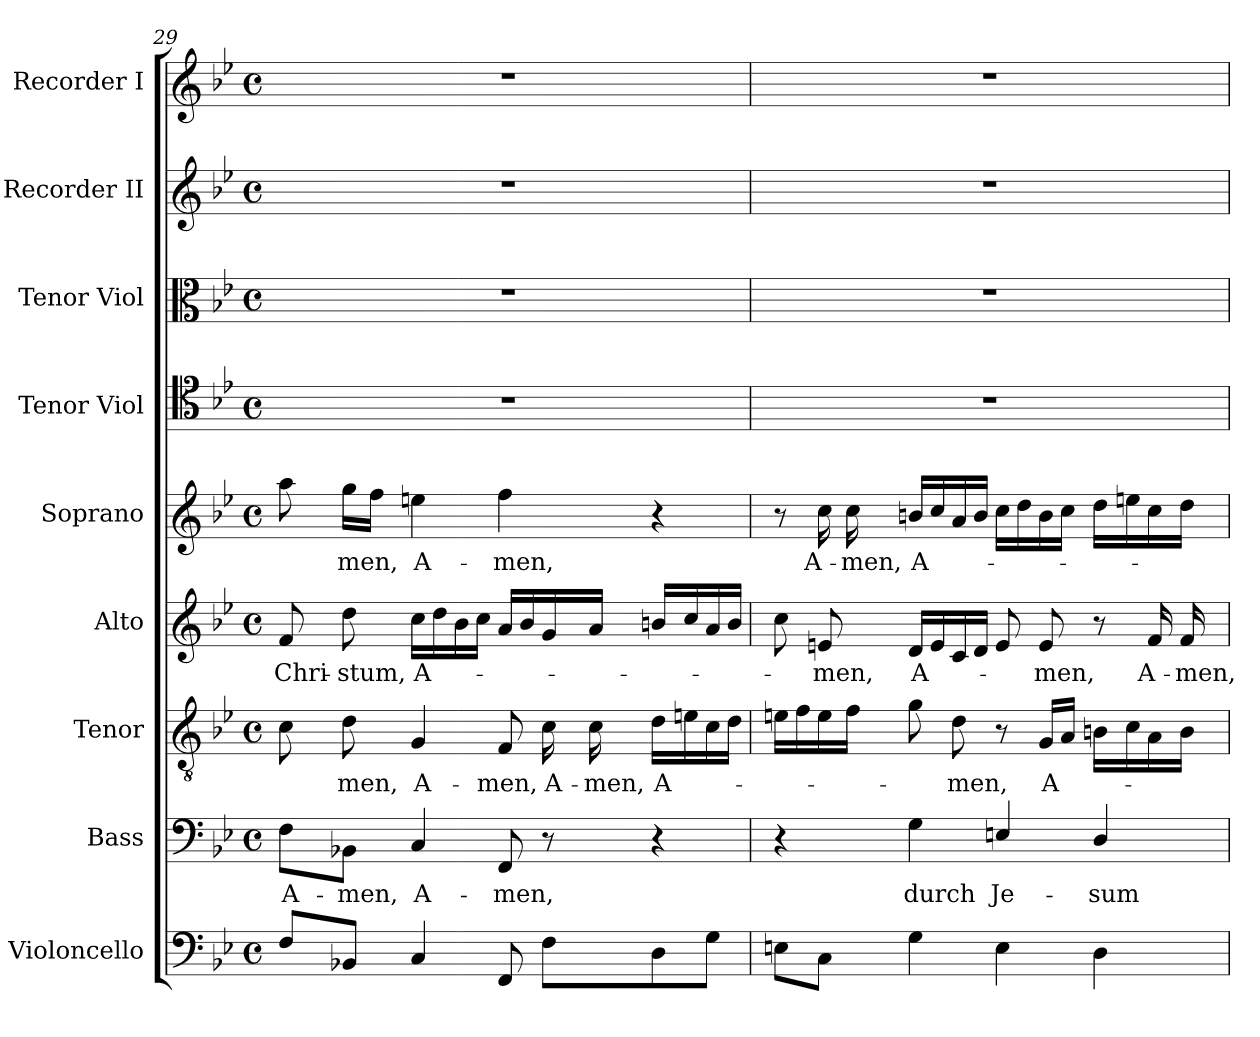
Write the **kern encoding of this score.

**kern	**kern	**text	**kern	**text	**kern	**text	**kern	**text	**kern	**kern	**kern	**kern
*part9	*part8	*part8	*part7	*part7	*part6	*part6	*part5	*part5	*part4	*part3	*part2	*part1
*staff9	*staff8	*staff8	*staff7	*staff7	*staff6	*staff6	*staff5	*staff5	*staff4	*staff3	*staff2	*staff1
*I"Violoncello	*I"Bass	*	*I"Tenor	*	*I"Alto	*	*I"Soprano	*	*I"Tenor Viol	*I"Tenor Viol	*I"Recorder II	*I"Recorder I
!!LO:PB:g=z
*clefF4	*clefF4	*	*clefGv2	*	*clefG2	*	*clefG2	*	*clefC4	*clefC3	*clefG2	*clefG2
*	*	*	*ITrd7c12	*	*	*	*	*	*	*	*	*
*k[b-e-]	*k[b-e-]	*	*k[b-e-]	*	*k[b-e-]	*	*k[b-e-]	*	*k[b-e-]	*k[b-e-]	*k[b-e-]	*k[b-e-]
*B-:	*B-:	*	*B-:	*	*B-:	*	*B-:	*	*B-:	*B-:	*B-:	*B-:
*M4/4	*M4/4	*	*M4/4	*	*M4/4	*	*M4/4	*	*M4/4	*M4/4	*M4/4	*M4/4
*met(c)	*met(c)	*	*met(c)	*	*met(c)	*	*met(c)	*	*met(c)	*met(c)	*met(c)	*met(c)
=29	=29	=29	=29	=29	=29	=29	=29	=29	=29	=29	=29	=29
!	!	!LO:LY:b:color=#000000	!	!	!	!	!	!	!	!	!	!
!	!	!	!	!	!	!LO:LY:b:color=#000000	!	!	!	!	!	!
8Fi/L	8Fi\L	A-	8Ci\	.	8fi/	Chri-	8aai\	.	1r	1r	1r	1r
!	!	!LO:LY:b:color=#000000	!	!	!	!	!	!	!	!	!	!
!	!	!	!	!LO:LY:b:color=#000000	!	!	!	!	!	!	!	!
!	!	!	!	!	!	!LO:LY:b:color=#000000	!	!	!	!	!	!
!	!	!	!	!	!	!	!	!LO:LY:b:color=#000000	!	!	!	!
8BB-Xi/J	8BB-Xi\J	-men,	8Di\	-men,	8ddi\	-stum,	16ggi\LL	-men,	.	.	.	.
.	.	.	.	.	.	.	16ffi\JJ	.	.	.	.	.
!	!	!LO:LY:b:color=#000000	!	!	!	!	!	!	!	!	!	!
!	!	!	!	!LO:LY:b:color=#000000	!	!	!	!	!	!	!	!
!	!	!	!	!	!	!LO:LY:b:color=#000000	!	!	!	!	!	!
!	!	!	!	!	!	!	!	!LO:LY:b:color=#000000	!	!	!	!
4Ci/	4Ci/	A-	4GGi/	A-	16cci\LL	A-	4eeni\	A-	.	.	.	.
.	.	.	.	.	16ddi\	.	.	.	.	.	.	.
.	.	.	.	.	16b-i\	.	.	.	.	.	.	.
.	.	.	.	.	16cci\JJ	.	.	.	.	.	.	.
!	!	!LO:LY:b:color=#000000	!	!	!	!	!	!	!	!	!	!
!	!	!	!	!LO:LY:b:color=#000000	!	!	!	!	!	!	!	!
!	!	!	!	!	!	!	!	!LO:LY:b:color=#000000	!	!	!	!
8FFi/	8FFi/	-men,	8FFi/	-men,	16ai/LL	.	4ffi\	-men,	.	.	.	.
.	.	.	.	.	16b-i/	.	.	.	.	.	.	.
!	!	!	!	!LO:LY:b:color=#000000	!	!	!	!	!	!	!	!
8Fi\L	8r	.	16Ci\	A-	16gi/	.	.	.	.	.	.	.
!	!	!	!	!LO:LY:b:color=#000000	!	!	!	!	!	!	!	!
.	.	.	16Ci\	-men,	16ai/JJ	.	.	.	.	.	.	.
!	!	!	!	!LO:LY:b:color=#000000	!	!	!	!	!	!	!	!
8Di\	4r	.	16Di\LL	A-	16bni/LL	.	4r	.	.	.	.	.
.	.	.	16Eni\	.	16cci/	.	.	.	.	.	.	.
8Gi\J	.	.	16Ci\	.	16ai/	.	.	.	.	.	.	.
.	.	.	16Di\JJ	.	16bi/JJ	.	.	.	.	.	.	.
=30	=30	=30	=30	=30	=30	=30	=30	=30	=30	=30	=30	=30
8Eni\L	4r	.	16Eni\LL	.	8cci\	.	8r	.	1r	1r	1r	1r
.	.	.	16Fi\	.	.	.	.	.	.	.	.	.
!	!	!	!	!	!	!LO:LY:b:color=#000000	!	!	!	!	!	!
!	!	!	!	!	!	!	!	!LO:LY:b:color=#000000	!	!	!	!
8Ci\J	.	.	16Ei\	.	8eni/	-men,	16cci\	A-	.	.	.	.
!	!	!	!	!	!	!	!	!LO:LY:b:color=#000000	!	!	!	!
.	.	.	16Fi\JJ	.	.	.	16cci\	-men,	.	.	.	.
!	!	!LO:LY:b:color=#000000	!	!	!	!	!	!	!	!	!	!
!	!	!	!	!	!	!LO:LY:b:color=#000000	!	!	!	!	!	!
!	!	!	!	!	!	!	!	!LO:LY:b:color=#000000	!	!	!	!
4Gi\	4Gi\	durch	8Gi\	.	16di/LL	A-	16bni/LL	A-	.	.	.	.
.	.	.	.	.	16ei/	.	16cci/	.	.	.	.	.
!	!	!	!	!LO:LY:b:color=#000000	!	!	!	!	!	!	!	!
.	.	.	8Di\	-men,	16ci/	.	16ai/	.	.	.	.	.
.	.	.	.	.	16di/JJ	.	16bi/JJ	.	.	.	.	.
!	!	!LO:LY:b:color=#000000	!	!	!	!	!	!	!	!	!	!
4Ei\	4Eni/	Je-	8r	.	8ei/	.	16cci\LL	.	.	.	.	.
.	.	.	.	.	.	.	16ddi\	.	.	.	.	.
!	!	!	!	!LO:LY:b:color=#000000	!	!	!	!	!	!	!	!
!	!	!	!	!	!	!LO:LY:b:color=#000000	!	!	!	!	!	!
.	.	.	16GGi/LL	A-	8ei/	-men,	16bi\	.	.	.	.	.
.	.	.	16AAi/JJ	.	.	.	16cci\JJ	.	.	.	.	.
!	!	!LO:LY:b:color=#000000	!	!	!	!	!	!	!	!	!	!
4Di\	4Di/	-sum	16BBni\LL	.	8r	.	16ddi\LL	.	.	.	.	.
.	.	.	16Ci\	.	.	.	16eeni\	.	.	.	.	.
!	!	!	!	!	!	!LO:LY:b:color=#000000	!	!	!	!	!	!
.	.	.	16AAi\	.	16fi/	A-	16cci\	.	.	.	.	.
!	!	!	!	!	!	!LO:LY:b:color=#000000	!	!	!	!	!	!
.	.	.	16BBi\JJ	.	16fi/	-men,	16ddi\JJ	.	.	.	.	.
=	=	=	=	=	=	=	=	=	=	=	=	=
*-	*-	*-	*-	*-	*-	*-	*-	*-	*-	*-	*-	*-
